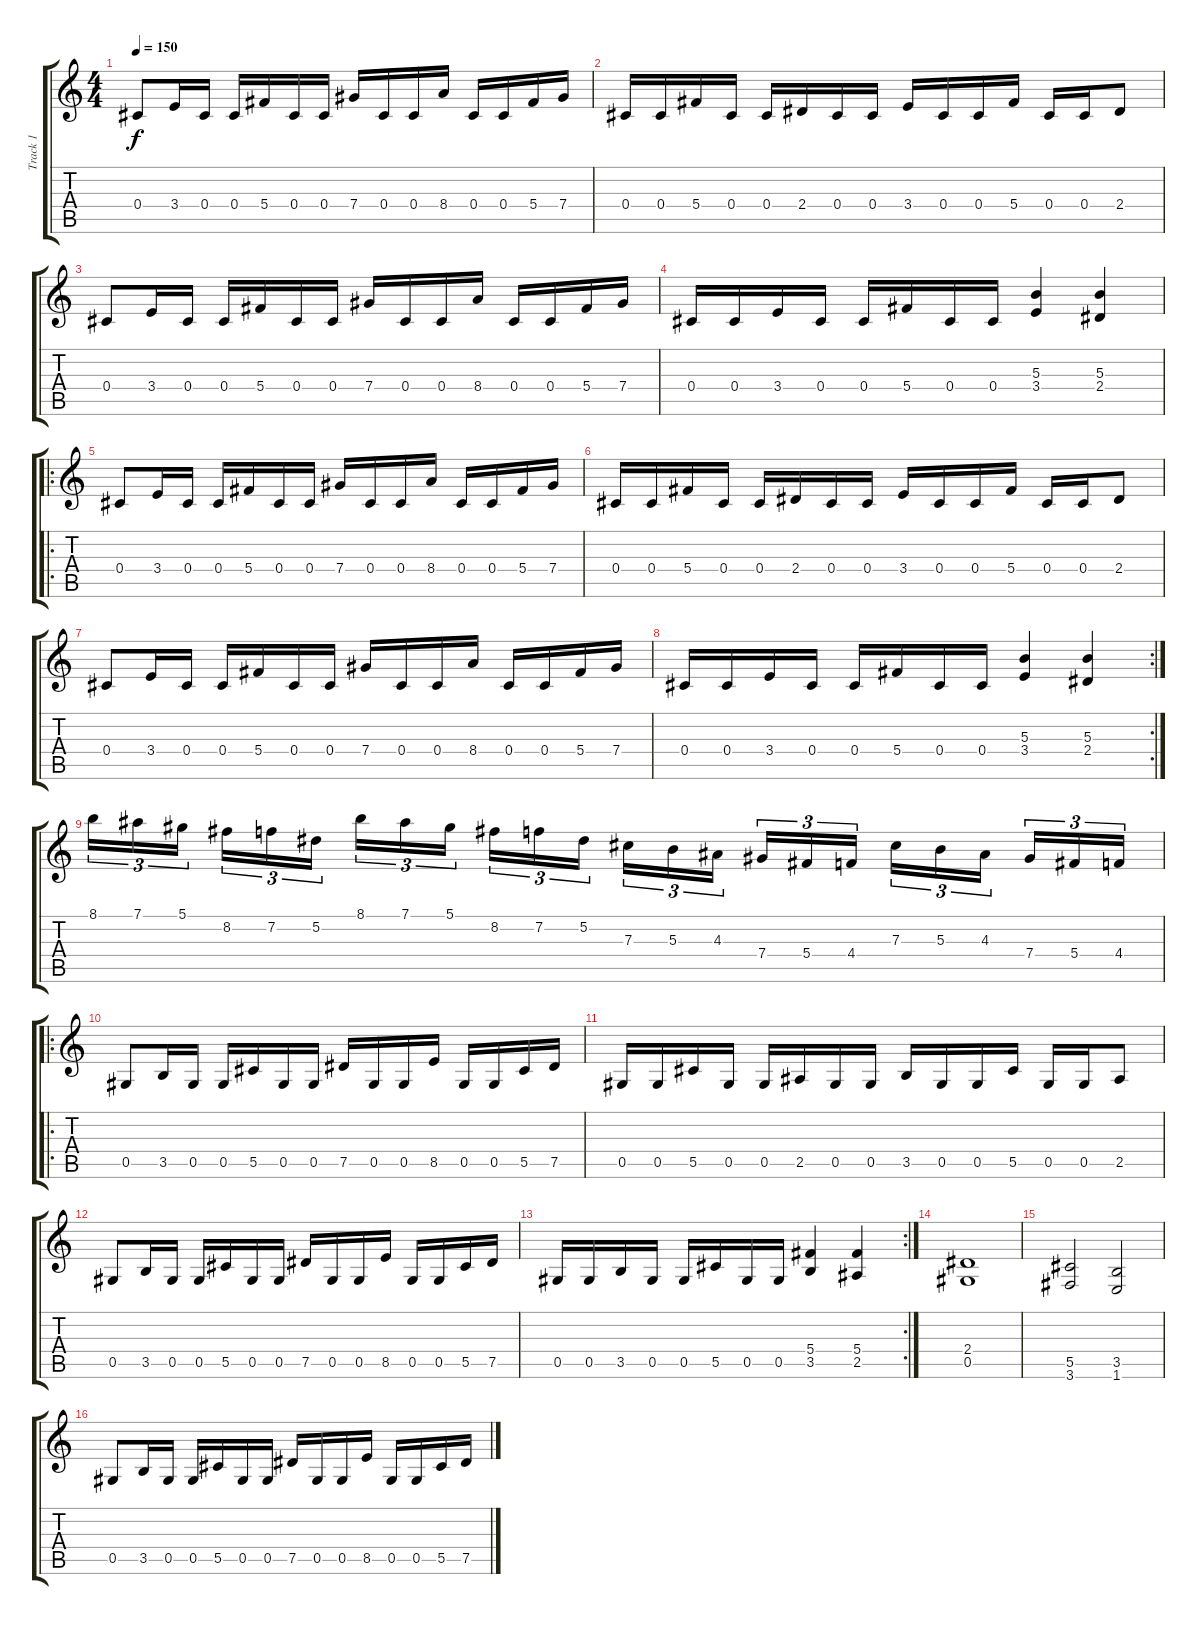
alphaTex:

\track ("Track 1" "Track 1") {instrument distortionguitar}
\staff {score tabs}
\tuning (Eb4 Bb3 Gb3 Db3 Ab2 Eb2) {hide}
\ts (4 4)
\tempo 150
\clef g2
\ks c
0.4.8{dy f instrument distortionguitar} 3.4.16 0.4.16 0.4.16 5.4.16 0.4.16 0.4.16 7.4.16 0.4.16 0.4.16 8.4.16 0.4.16 0.4.16 5.4.16 7.4.16 |
0.4.16 0.4.16 5.4.16 0.4.16 0.4.16 2.4.16 0.4.16 0.4.16 3.4.16 0.4.16 0.4.16 5.4.16 0.4.16 0.4.16 2.4.8 |
0.4.8 3.4.16 0.4.16 0.4.16 5.4.16 0.4.16 0.4.16 7.4.16 0.4.16 0.4.16 8.4.16 0.4.16 0.4.16 5.4.16 7.4.16 |
0.4.16 0.4.16 3.4.16 0.4.16 0.4.16 5.4.16 0.4.16 0.4.16 (5.3 3.4).4 (5.3 2.4).4 |
\ro
0.4.8 3.4.16 0.4.16 0.4.16 5.4.16 0.4.16 0.4.16 7.4.16 0.4.16 0.4.16 8.4.16 0.4.16 0.4.16 5.4.16 7.4.16 |
0.4.16 0.4.16 5.4.16 0.4.16 0.4.16 2.4.16 0.4.16 0.4.16 3.4.16 0.4.16 0.4.16 5.4.16 0.4.16 0.4.16 2.4.8 |
0.4.8 3.4.16 0.4.16 0.4.16 5.4.16 0.4.16 0.4.16 7.4.16 0.4.16 0.4.16 8.4.16 0.4.16 0.4.16 5.4.16 7.4.16 |
\rc 2
0.4.16 0.4.16 3.4.16 0.4.16 0.4.16 5.4.16 0.4.16 0.4.16 (5.3 3.4).4 (5.3 2.4).4 |
8.1.16{tu (3 2)} 7.1.16{tu (3 2)} 5.1.16{tu (3 2)} 8.2.16{tu (3 2)} 7.2.16{tu (3 2)} 5.2.16{tu (3 2)} 8.1.16{tu (3 2)} 7.1.16{tu (3 2)} 5.1.16{tu (3 2)} 8.2.16{tu (3 2)} 7.2.16{tu (3 2)} 5.2.16{tu (3 2)} 7.3.16{tu (3 2)} 5.3.16{tu (3 2)} 4.3.16{tu (3 2)} 7.4.16{tu (3 2)} 5.4.16{tu (3 2)} 4.4.16{tu (3 2)} 7.3.16{tu (3 2)} 5.3.16{tu (3 2)} 4.3.16{tu (3 2)} 7.4.16{tu (3 2)} 5.4.16{tu (3 2)} 4.4.16{tu (3 2)} |
\ro
0.5.8 3.5.16 0.5.16 0.5.16 5.5.16 0.5.16 0.5.16 7.5.16 0.5.16 0.5.16 8.5.16 0.5.16 0.5.16 5.5.16 7.5.16 |
0.5.16 0.5.16 5.5.16 0.5.16 0.5.16 2.5.16 0.5.16 0.5.16 3.5.16 0.5.16 0.5.16 5.5.16 0.5.16 0.5.16 2.5.8 |
0.5.8 3.5.16 0.5.16 0.5.16 5.5.16 0.5.16 0.5.16 7.5.16 0.5.16 0.5.16 8.5.16 0.5.16 0.5.16 5.5.16 7.5.16 |
\rc 2
0.5.16 0.5.16 3.5.16 0.5.16 0.5.16 5.5.16 0.5.16 0.5.16 (5.4 3.5).4 (5.4 2.5).4 |
(2.4 0.5).1 |
(5.5 3.6).2 (3.5 1.6).2 |
0.5.8 3.5.16 0.5.16 0.5.16 5.5.16 0.5.16 0.5.16 7.5.16 0.5.16 0.5.16 8.5.16 0.5.16 0.5.16 5.5.16 7.5.16
